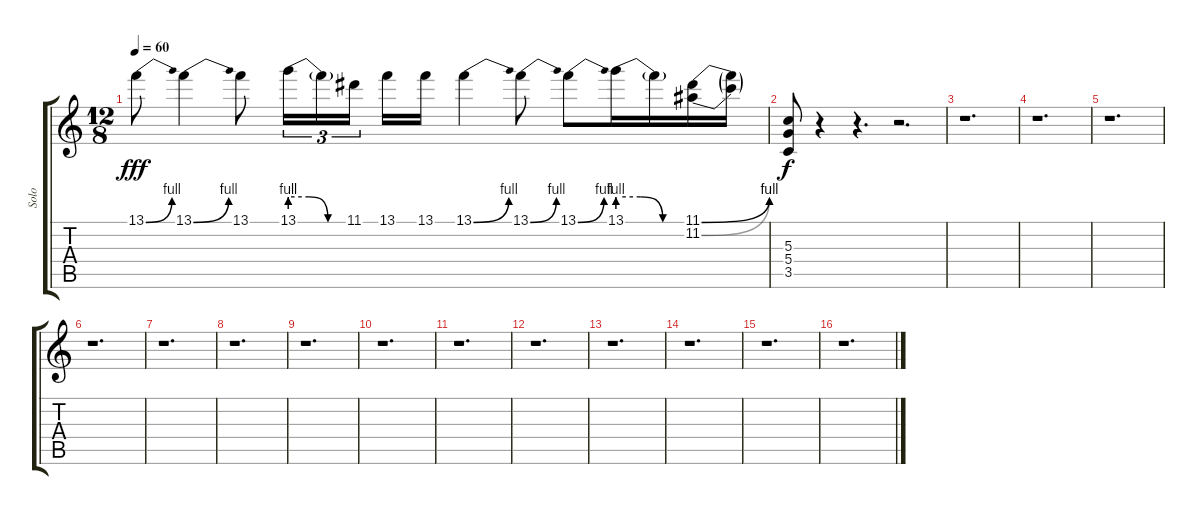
\track ("Solo" "Solo") {instrument distortionguitar}
\staff {score tabs}
\tuning (E4 B3 G3 D3 A2 E2) {hide}
\ts (12 8)
\tempo 60
\clef g2
\ks c
13.1{be (bend 0 0 60 4)}.8{dy fff} 13.1{be (bend 0 0 60 4)}.4 13.1.8 13.1{be (custom 0 4 20 4 40 0 60 0)}.16{tu (3 2)} 13.1{t}.16{tu (3 2)} 11.1.16{tu (3 2)} 13.1.16 13.1.16 13.1{be (bend 0 0 60 4)}.4 13.1{be (bend 0 0 60 4)}.8 13.1{be (bend 0 0 60 4)}.8 13.1{be (custom 0 4 20 4 40 0 60 0)}.16 13.1{t}.16 (11.1{be (bend 0 0 60 4)} 11.2{be (bend 0 0 60 4)}).16 (11.1{t} 11.2{t}).16 |
(5.3 5.4 3.5).8{dy f volume 11} r.4 r.4{d} r.2{d} |
r.1{d} |
r.1{d} |
r.1{d} |
r.1{d} |
r.1{d} |
r.1{d} |
r.1{d} |
r.1{d} |
r.1{d} |
r.1{d} |
r.1{d} |
r.1{d} |
r.1{d} |
r.1{d}
